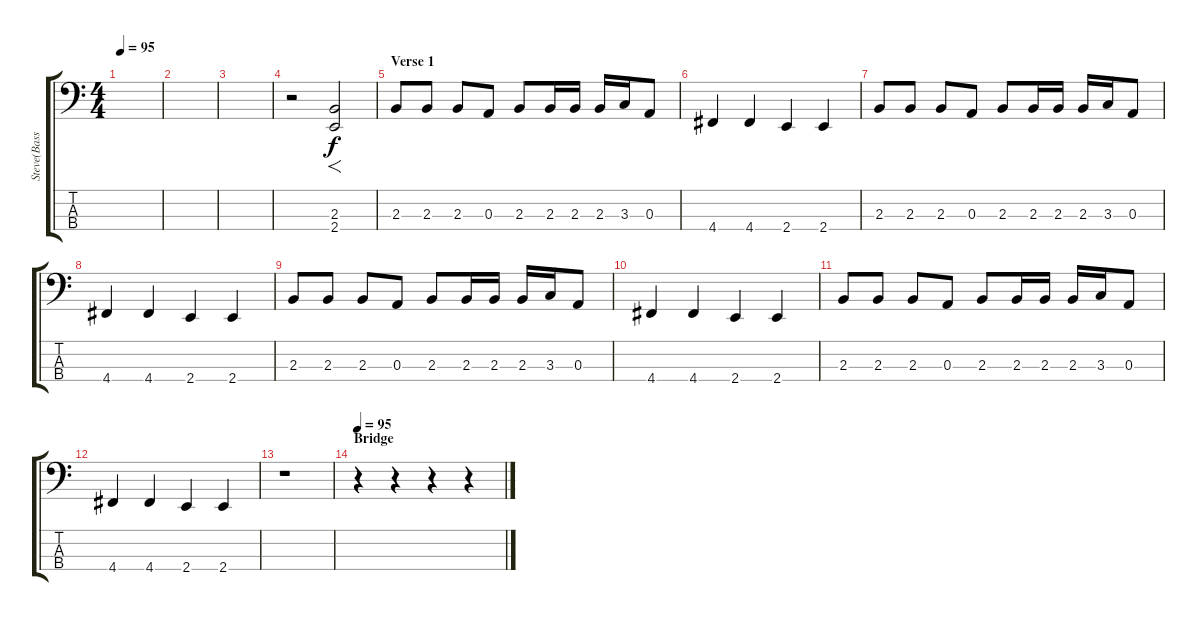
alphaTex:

\track ("Steve(Bass)" "Steve(Bass") {instrument electricbasspick}
\staff {score tabs}
\tuning (G2 D2 A1 D1) {hide}
\ts (4 4)
\tempo 95
\clef f4
\ks c
|
|
|
r.2 (2.3 2.4).2{f} |
\section ("" "Verse 1")
2.3.8 2.3.8 2.3.8 0.3.8 2.3.8 2.3.16 2.3.16 2.3.16 3.3.16 0.3.8 |
4.4.4 4.4.4 2.4.4 2.4.4 |
2.3.8 2.3.8 2.3.8 0.3.8 2.3.8 2.3.16 2.3.16 2.3.16 3.3.16 0.3.8 |
4.4.4 4.4.4 2.4.4 2.4.4 |
2.3.8 2.3.8 2.3.8 0.3.8 2.3.8 2.3.16 2.3.16 2.3.16 3.3.16 0.3.8 |
4.4.4 4.4.4 2.4.4 2.4.4 |
2.3.8 2.3.8 2.3.8 0.3.8 2.3.8 2.3.16 2.3.16 2.3.16 3.3.16 0.3.8 |
4.4.4 4.4.4 2.4.4 2.4.4 |
r.1 |
\section ("" "Bridge")
\tempo 95
r.4 r.4 r.4 r.4
